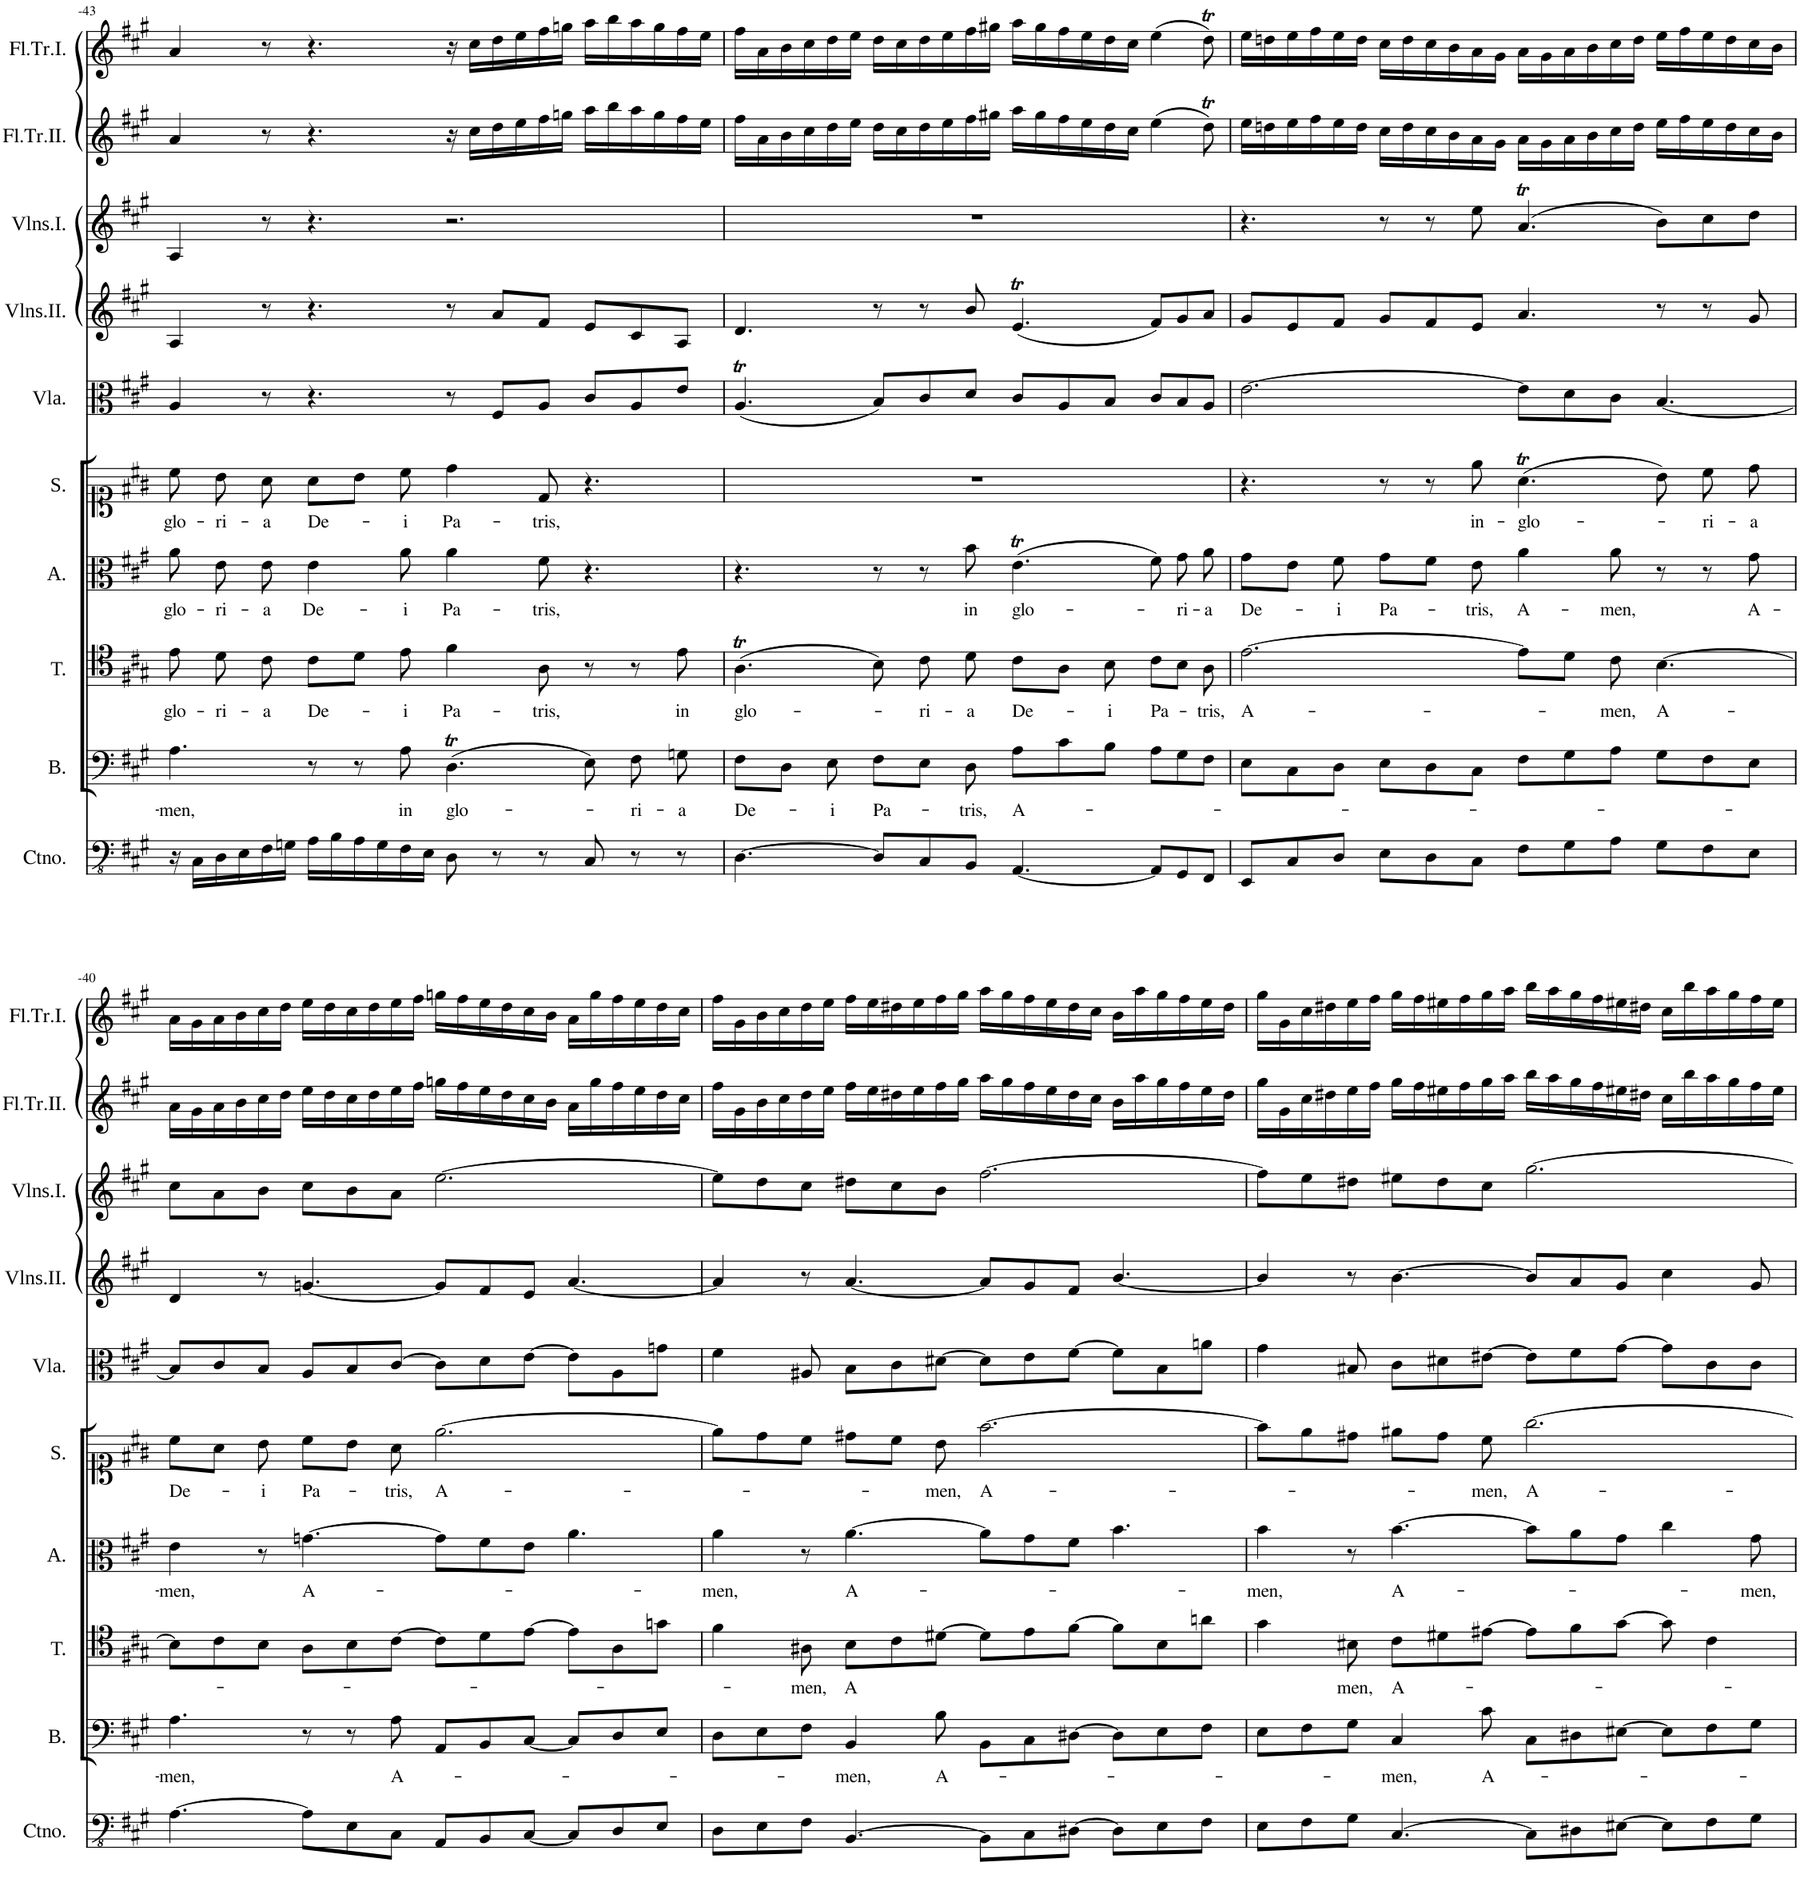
**kern	**kern	**text	**kern	**text	**kern	**text	**kern	**text	**kern	**kern	**kern	**kern	**kern
*part10	*part9	*part9	*part8	*part8	*part7	*part7	*part6	*part6	*part5	*part4	*part3	*part2	*part1
*staff10	*staff9	*staff9	*staff8	*staff8	*staff7	*staff7	*staff6	*staff6	*staff5	*staff4	*staff3	*staff2	*staff1
*I"Continuo.	*I"Basso.	*	*I"Tenore.	*	*I"Alto.	*	*I"Soprano.	*	*I"Viola	*I"Violino II.	*I"Violino I.	*I"Flauto Traverso II.	*I"Flauto Traverso I.
*I'Ctno.	*I'B.	*	*I'T.	*	*I'A.	*	*I'S.	*	*I'Vla.	*	*	*I'Fl.Tr.II.	*I'Fl.Tr.I.
!!LO:PB:g=z
*clefFv4	*clefF4	*	*clefC4	*	*clefC3	*	*clefC1	*	*clefC3	*clefG2	*clefG2	*clefG2	*clefG2
*k[f#c#g#]	*k[f#c#g#]	*	*k[f#c#g#]	*	*k[f#c#g#]	*	*k[f#c#g#]	*	*k[f#c#g#]	*k[f#c#g#]	*k[f#c#g#]	*k[f#c#g#]	*k[f#c#g#]
*M12/8	*M12/8	*	*M12/8	*	*M12/8	*	*M12/8	*	*M12/8	*M12/8	*M12/8	*M12/8	*M12/8
=43-	=43-	=43-	=43-	=43-	=43-	=43-	=43-	=43-	=43-	=43-	=43-	=43-	=43-
!	!	!LO:LY:b	!	!LO:LY:b	!	!LO:LY:b	!	!LO:LY:b	!	!	!	!	!
16r	4.A\	men,	8e\	glo-	8a\	glo-	8cc#\	glo-	4A/	4A/	4A/	4a/	4a/
16CC#\LL	.	.	.	.	.	.	.	.	.	.	.	.	.
!	!	!	!	!LO:LY:b	!	!LO:LY:b	!	!LO:LY:b	!	!	!	!	!
16DD\	.	.	8d\	-ri-	8e\	-ri-	8b\	-ri-	.	.	.	.	.
16EE\	.	.	.	.	.	.	.	.	.	.	.	.	.
!	!	!	!	!LO:LY:b	!	!LO:LY:b	!	!LO:LY:b	!	!	!	!	!
16FF#\	.	.	8c#\	-a	8e\	-a	8a\	-a	8r	8r	8r	8r	8r
16GGn\JJ	.	.	.	.	.	.	.	.	.	.	.	.	.
!	!	!	!	!LO:LY:b	!	!LO:LY:b	!	!LO:LY:b	!	!	!	!	!
16AA\LL	8r	.	8c#\L	De-	4e\	De-	8a\L	De-	4.r	4.r	4.r	4.r	4.r
16BB\	.	.	.	.	.	.	.	.	.	.	.	.	.
16AA\	8r	.	8d\J	.	.	.	8b\J	.	.	.	.	.	.
16GG\	.	.	.	.	.	.	.	.	.	.	.	.	.
!	!	!LO:LY:b	!	!LO:LY:b	!	!LO:LY:b	!	!LO:LY:b	!	!	!	!	!
16FF#\	8A\	in	8e\	-i	8a\	-i	8cc#\	-i	.	.	.	.	.
16EE\JJ	.	.	.	.	.	.	.	.	.	.	.	.	.
!	!	!LO:LY:b	!	!LO:LY:b	!	!LO:LY:b	!	!LO:LY:b	!	!	!	!	!
8DD\	(4.DT\	glo-	4f#\	Pa-	4a\	Pa-	4dd\	Pa-	8r	8r	2.r	16r	16r
.	.	.	.	.	.	.	.	.	.	.	.	16cc#\LL	16cc#\LL
8r	.	.	.	.	.	.	.	.	8F#/L	8a/L	.	16dd\	16dd\
.	.	.	.	.	.	.	.	.	.	.	.	16ee\	16ee\
!	!	!	!	!LO:LY:b	!	!LO:LY:b	!	!LO:LY:b	!	!	!	!	!
8r	.	.	8A\	-tris,	8f#\	-tris,	8d/	-tris,	8A/J	8f#/J	.	16ff#\	16ff#\
.	.	.	.	.	.	.	.	.	.	.	.	16ggn\JJ	16ggn\JJ
8CC#/	8E\)	.	8r	.	4.r	.	4.r	.	8c#/L	8e/L	.	16aa\LL	16aa\LL
.	.	.	.	.	.	.	.	.	.	.	.	16bb\	16bb\
!	!	!LO:LY:b	!	!	!	!	!	!	!	!	!	!	!
8r	8F#\	-ri-	8r	.	.	.	.	.	8A/	8c#/	.	16aa\	16aa\
.	.	.	.	.	.	.	.	.	.	.	.	16gg\	16gg\
!	!	!LO:LY:b	!	!LO:LY:b	!	!	!	!	!	!	!	!	!
8r	8Gn\	-a	8e\	in	.	.	.	.	8e/J	8A/J	.	16ff#\	16ff#\
.	.	.	.	.	.	.	.	.	.	.	.	16ee\JJ	16ee\JJ
=42-	=42-	=42-	=42-	=42-	=42-	=42-	=42-	=42-	=42-	=42-	=42-	=42-	=42-
!	!	!LO:LY:b	!	!LO:LY:b	!	!	!	!	!	!	!	!	!
[4.DD\	8F#\L	De-	(4.AT\	glo-	4.r	.	1.r	.	(4.AT/	4.d/	1.r	16ff#\LL	16ff#\LL
.	.	.	.	.	.	.	.	.	.	.	.	16a\	16a\
.	8D\J	.	.	.	.	.	.	.	.	.	.	16b\	16b\
.	.	.	.	.	.	.	.	.	.	.	.	16cc#\	16cc#\
!	!	!LO:LY:b	!	!	!	!	!	!	!	!	!	!	!
.	8E\	-i	.	.	.	.	.	.	.	.	.	16dd\	16dd\
.	.	.	.	.	.	.	.	.	.	.	.	16ee\JJ	16ee\JJ
!	!	!LO:LY:b	!	!	!	!	!	!	!	!	!	!	!
8DD/L]	8F#\L	Pa-	8B\)	.	8r	.	.	.	8B/L)	8r	.	16dd\LL	16dd\LL
.	.	.	.	.	.	.	.	.	.	.	.	16cc#\	16cc#\
!	!	!	!	!LO:LY:b	!	!	!	!	!	!	!	!	!
8CC#/	8E\J	.	8c#\	-ri-	8r	.	.	.	8c#/	8r	.	16dd\	16dd\
.	.	.	.	.	.	.	.	.	.	.	.	16ee\	16ee\
!	!	!LO:LY:b	!	!LO:LY:b	!	!LO:LY:b	!	!	!	!	!	!	!
8BBB/J	8D\	-tris,	8d\	-a	8b\	in	.	.	8d/J	8b/	.	16ff#\	16ff#\
.	.	.	.	.	.	.	.	.	.	.	.	16gg#X\JJ	16gg#X\JJ
!	!	!LO:LY:b	!	!LO:LY:b	!	!LO:LY:b	!	!	!	!	!	!	!
[4.AAA/	8A\L	A-	8c#\L	De-	(4.eT\	glo-	.	.	8c#/L	(4.eT/	.	16aa\LL	16aa\LL
.	.	.	.	.	.	.	.	.	.	.	.	16gg#\	16gg#\
.	8c#\	.	8A\J	.	.	.	.	.	8A/	.	.	16ff#\	16ff#\
.	.	.	.	.	.	.	.	.	.	.	.	16ee\	16ee\
!	!	!	!	!LO:LY:b	!	!	!	!	!	!	!	!	!
.	8B\J	.	8B\	-i	.	.	.	.	8B/J	.	.	16dd\	16dd\
.	.	.	.	.	.	.	.	.	.	.	.	16cc#\JJ	16cc#\JJ
!	!	!	!	!LO:LY:b	!	!	!	!	!	!	!	!	!
8AAA/L]	8A\L	.	8c#\L	Pa-	8f#\)	.	.	.	8c#/L	8f#/L)	.	(4ee\	(4ee\
!	!	!	!	!	!	!LO:LY:b	!	!	!	!	!	!	!
8GGG#/	8G#\	.	8B\J	.	8g#\	-ri-	.	.	8B/	8g#/	.	.	.
!	!	!	!	!LO:LY:b	!	!LO:LY:b	!	!	!	!	!	!	!
8FFF#/J	8F#\J	.	8A\	-tris,	8a\	-a	.	.	8A/J	8a/J	.	8ddT\)	8ddT\)
=41-	=41-	=41-	=41-	=41-	=41-	=41-	=41-	=41-	=41-	=41-	=41-	=41-	=41-
!	!	!	!	!LO:LY:b	!	!LO:LY:b	!	!	!	!	!	!	!
8EEE/L	8E\L	.	[2.e\	A-	8g#\L	De-	4.r	.	[2.e\	8g#/L	4.r	16ee\LL	16ee\LL
.	.	.	.	.	.	.	.	.	.	.	.	16ddn\	16ddn\
8CC#/	8C#\	.	.	.	8e\J	.	.	.	.	8e/	.	16ee\	16ee\
.	.	.	.	.	.	.	.	.	.	.	.	16ff#\	16ff#\
!	!	!	!	!	!	!LO:LY:b	!	!	!	!	!	!	!
8DD/J	8D\J	.	.	.	8f#\	-i	.	.	.	8f#/J	.	16ee\	16ee\
.	.	.	.	.	.	.	.	.	.	.	.	16dd\JJ	16dd\JJ
!	!	!	!	!	!	!LO:LY:b	!	!	!	!	!	!	!
8EE\L	8E\L	.	.	.	8g#\L	Pa-	8r	.	.	8g#/L	8r	16cc#\LL	16cc#\LL
.	.	.	.	.	.	.	.	.	.	.	.	16dd\	16dd\
8DD\	8D\	.	.	.	8f#\J	.	8r	.	.	8f#/	8r	16cc#\	16cc#\
.	.	.	.	.	.	.	.	.	.	.	.	16b\	16b\
!	!	!	!	!	!	!LO:LY:b	!	!LO:LY:b	!	!	!	!	!
8CC#\J	8C#\J	.	.	.	8e\	-tris,	8ee\	in-	.	8e/J	8ee\	16a\	16a\
.	.	.	.	.	.	.	.	.	.	.	.	16g#\JJ	16g#\JJ
!	!	!	!	!	!	!LO:LY:b	!	!LO:LY:b	!	!	!	!	!
8FF#\L	8F#\L	.	8e\L]	.	4a\	A-	(4.aT\	glo-	8e\L]	4.a/	(4.aT/	16a\LL	16a\LL
.	.	.	.	.	.	.	.	.	.	.	.	16g#\	16g#\
8GG#\	8G#\	.	8d\J	.	.	.	.	.	8d\	.	.	16a\	16a\
.	.	.	.	.	.	.	.	.	.	.	.	16b\	16b\
!	!	!	!	!LO:LY:b	!	!LO:LY:b	!	!	!	!	!	!	!
8AA\J	8A\J	.	8c#\	men,	8a\	-men,	.	.	8c#\J	.	.	16cc#\	16cc#\
.	.	.	.	.	.	.	.	.	.	.	.	16dd\JJ	16dd\JJ
!	!	!	!	!LO:LY:b	!	!	!	!	!	!	!	!	!
8GG#\L	8G#\L	.	[4.B\	A-	8r	.	8b\)	.	[4.B/	8r	8b\L)	16ee\LL	16ee\LL
.	.	.	.	.	.	.	.	.	.	.	.	16ff#\	16ff#\
!	!	!	!	!	!	!	!	!LO:LY:b	!	!	!	!	!
8FF#\	8F#\	.	.	.	8r	.	8cc#\	-ri-	.	8r	8cc#\	16ee\	16ee\
.	.	.	.	.	.	.	.	.	.	.	.	16dd\	16dd\
!	!	!	!	!	!	!LO:LY:b	!	!LO:LY:b	!	!	!	!	!
8EE\J	8E\J	.	.	.	8g#\	A-	8dd\	-a	.	8g#/	8dd\J	16cc#\	16cc#\
.	.	.	.	.	.	.	.	.	.	.	.	16b\JJ	16b\JJ
!!LO:LB:g=z
=40-	=40-	=40-	=40-	=40-	=40-	=40-	=40-	=40-	=40-	=40-	=40-	=40-	=40-
!	!	!LO:LY:b	!	!	!	!LO:LY:b	!	!LO:LY:b	!	!	!	!	!
[4.AA\	4.A\	men,	8B\L]	.	4e\	-men,	8cc#\L	De-	8B/L]	4d/	8cc#\L	16a\LL	16a\LL
.	.	.	.	.	.	.	.	.	.	.	.	16g#\	16g#\
.	.	.	8c#\	.	.	.	8a\J	.	8c#/	.	8a\	16a\	16a\
.	.	.	.	.	.	.	.	.	.	.	.	16b\	16b\
!	!	!	!	!	!	!	!	!LO:LY:b	!	!	!	!	!
.	.	.	8B\J	.	8r	.	8b\	-i	8B/J	8r	8b\J	16cc#\	16cc#\
.	.	.	.	.	.	.	.	.	.	.	.	16dd\JJ	16dd\JJ
!	!	!	!	!	!	!LO:LY:b	!	!LO:LY:b	!	!	!	!	!
8AA\L]	8r	.	8A\L	.	[4.gn\	A-	8cc#\L	Pa-	8A/L	[4.gn/	8cc#\L	16ee\LL	16ee\LL
.	.	.	.	.	.	.	.	.	.	.	.	16dd\	16dd\
8EE\	8r	.	8B\	.	.	.	8b\J	.	8B/	.	8b\	16cc#\	16cc#\
.	.	.	.	.	.	.	.	.	.	.	.	16dd\	16dd\
!	!	!LO:LY:b	!	!	!	!	!	!LO:LY:b	!	!	!	!	!
8CC#\J	8A\	A-	[8c#\J	.	.	.	8a\	-tris,	[8c#/J	.	8a\J	16ee\	16ee\
.	.	.	.	.	.	.	.	.	.	.	.	16ff#\JJ	16ff#\JJ
!	!	!	!	!	!	!	!	!LO:LY:b	!	!	!	!	!
8AAA/L	8AA/L	.	8c#\L]	.	8g\L]	.	[2.ee\	A-	8c#\L]	8g/L]	[2.ee\	16ggn\LL	16ggn\LL
.	.	.	.	.	.	.	.	.	.	.	.	16ff#\	16ff#\
8BBB/	8BB/	.	8d\	.	8f#\	.	.	.	8d\	8f#/	.	16ee\	16ee\
.	.	.	.	.	.	.	.	.	.	.	.	16dd\	16dd\
[8CC#/J	[8C#/J	.	[8e\J	.	8e\J	.	.	.	[8e\J	8e/J	.	16cc#\	16cc#\
.	.	.	.	.	.	.	.	.	.	.	.	16b\JJ	16b\JJ
8CC#/L]	8C#/L]	.	8e\L]	.	4.a\	.	.	.	8e\L]	[4.a/	.	16a\LL	16a\LL
.	.	.	.	.	.	.	.	.	.	.	.	16gg\	16gg\
8DD/	8D/	.	8A\	.	.	.	.	.	8A\	.	.	16ff#\	16ff#\
.	.	.	.	.	.	.	.	.	.	.	.	16ee\	16ee\
8EE/J	8E/J	.	8gn\J	.	.	.	.	.	8gn\J	.	.	16dd\	16dd\
.	.	.	.	.	.	.	.	.	.	.	.	16cc#\JJ	16cc#\JJ
=39-	=39-	=39-	=39-	=39-	=39-	=39-	=39-	=39-	=39-	=39-	=39-	=39-	=39-
!	!	!	!	!	!	!LO:LY:b	!	!	!	!	!	!	!
8DD\L	8D\L	.	4f#\	.	4a\	men,	8ee\L]	.	4f#\	4a/]	8ee\L]	16ff#\LL	16ff#\LL
.	.	.	.	.	.	.	.	.	.	.	.	16g#\	16g#\
8EE\	8E\	.	.	.	.	.	8dd\	.	.	.	8dd\	16b\	16b\
.	.	.	.	.	.	.	.	.	.	.	.	16cc#\	16cc#\
!	!	!	!	!LO:LY:b	!	!	!	!	!	!	!	!	!
8FF#\J	8F#\J	.	8A#X\	men,	8r	.	8cc#\J	.	8A#X/	8r	8cc#\J	16dd\	16dd\
.	.	.	.	.	.	.	.	.	.	.	.	16ee\JJ	16ee\JJ
!	!	!LO:LY:b	!	!LO:LY:b	!	!LO:LY:b	!	!	!	!	!	!	!
[4.BBB/	4BB/	men,	8B\L	A	[4.a\	A-	8dd#X\L	.	8B\L	[4.a/	8dd#X\L	16ff#\LL	16ff#\LL
.	.	.	.	.	.	.	.	.	.	.	.	16ee\	16ee\
.	.	.	8c#\	.	.	.	8cc#\J	.	8c#\	.	8cc#\	16dd#X\	16dd#X\
.	.	.	.	.	.	.	.	.	.	.	.	16ee\	16ee\
!	!	!LO:LY:b	!	!	!	!	!	!LO:LY:b	!	!	!	!	!
.	8B\	A-	[8d#X\J	.	.	.	8b\	men,	[8d#X\J	.	8b\J	16ff#\	16ff#\
.	.	.	.	.	.	.	.	.	.	.	.	16gg#\JJ	16gg#\JJ
!	!	!	!	!	!	!	!	!LO:LY:b	!	!	!	!	!
8BBB\L]	8BB\L	.	8d#\L]	.	8a\L]	.	[2.ff#\	A-	8d#\L]	8a/L]	[2.ff#\	16aa\LL	16aa\LL
.	.	.	.	.	.	.	.	.	.	.	.	16gg#\	16gg#\
8CC#\	8C#\	.	8e\	.	8g#\	.	.	.	8e\	8g#/	.	16ff#\	16ff#\
.	.	.	.	.	.	.	.	.	.	.	.	16ee\	16ee\
[8DD#X\J	[8D#X\J	.	[8f#\J	.	8f#\J	.	.	.	[8f#\J	8f#/J	.	16dd#\	16dd#\
.	.	.	.	.	.	.	.	.	.	.	.	16cc#\JJ	16cc#\JJ
8DD#\L]	8D#\L]	.	8f#\L]	.	4.b\	.	.	.	8f#\L]	[4.b/	.	16b\LL	16b\LL
.	.	.	.	.	.	.	.	.	.	.	.	16aa\	16aa\
8EE\	8E\	.	8B\	.	.	.	.	.	8B\	.	.	16gg#\	16gg#\
.	.	.	.	.	.	.	.	.	.	.	.	16ff#\	16ff#\
8FF#\J	8F#\J	.	8an\J	.	.	.	.	.	8an\J	.	.	16ee\	16ee\
.	.	.	.	.	.	.	.	.	.	.	.	16dd#\JJ	16dd#\JJ
=38-	=38-	=38-	=38-	=38-	=38-	=38-	=38-	=38-	=38-	=38-	=38-	=38-	=38-
!	!	!	!	!	!	!LO:LY:b	!	!	!	!	!	!	!
8EE\L	8E\L	.	4g#\	.	4b\	men,	8ff#\L]	.	4g#\	4b/]	8ff#\L]	16gg#\LL	16gg#\LL
.	.	.	.	.	.	.	.	.	.	.	.	16g#\	16g#\
8FF#\	8F#\	.	.	.	.	.	8ee\	.	.	.	8ee\	16cc#\	16cc#\
.	.	.	.	.	.	.	.	.	.	.	.	16dd#X\	16dd#X\
!	!	!	!	!LO:LY:b	!	!	!	!	!	!	!	!	!
8GG#\J	8G#\J	.	8B#X\	men,	8r	.	8dd#X\J	.	8B#X/	8r	8dd#X\J	16ee\	16ee\
.	.	.	.	.	.	.	.	.	.	.	.	16ff#\JJ	16ff#\JJ
!	!	!LO:LY:b	!	!LO:LY:b	!	!LO:LY:b	!	!	!	!	!	!	!
[4.CC#/	4C#/	men,	8c#\L	A-	[4.b\	A-	8ee#X\L	.	8c#\L	[4.b\	8ee#X\L	16gg#\LL	16gg#\LL
.	.	.	.	.	.	.	.	.	.	.	.	16ff#\	16ff#\
.	.	.	8d#X\	.	.	.	8dd#\J	.	8d#X\	.	8dd#\	16ee#X\	16ee#X\
.	.	.	.	.	.	.	.	.	.	.	.	16ff#\	16ff#\
!	!	!LO:LY:b	!	!	!	!	!	!LO:LY:b	!	!	!	!	!
.	8c#\	A-	[8e#X\J	.	.	.	8cc#\	men,	[8e#X\J	.	8cc#\J	16gg#\	16gg#\
.	.	.	.	.	.	.	.	.	.	.	.	16aa\JJ	16aa\JJ
!	!	!	!	!	!	!	!	!LO:LY:b	!	!	!	!	!
8CC#\L]	8C#\L	.	8e#\L]	.	8b\L]	.	[2.gg#\	A-	8e#\L]	8b/L]	[2.gg#\	16bb\LL	16bb\LL
.	.	.	.	.	.	.	.	.	.	.	.	16aa\	16aa\
8DD#X\	8D#X\	.	8f#\	.	8a\	.	.	.	8f#\	8a/	.	16gg#\	16gg#\
.	.	.	.	.	.	.	.	.	.	.	.	16ff#\	16ff#\
[8EE#X\J	[8E#X\J	.	[8g#\J	.	8g#\J	.	.	.	[8g#\J	8g#/J	.	16ee#X\	16ee#X\
.	.	.	.	.	.	.	.	.	.	.	.	16dd#X\JJ	16dd#X\JJ
8EE#\L]	8E#\L]	.	8g#\]	.	4cc#\	.	.	.	8g#\L]	4cc#\	.	16cc#\LL	16cc#\LL
.	.	.	.	.	.	.	.	.	.	.	.	16bb\	16bb\
8FF#\	8F#\	.	4c#\	.	.	.	.	.	8c#\	.	.	16aa\	16aa\
.	.	.	.	.	.	.	.	.	.	.	.	16gg#\	16gg#\
!	!	!	!	!	!	!LO:LY:b	!	!	!	!	!	!	!
8GG#\J	8G#\J	.	.	.	8g#\	men,	.	.	8c#\J	8g#/	.	16ff#\	16ff#\
.	.	.	.	.	.	.	.	.	.	.	.	16ee#\JJ	16ee#\JJ
=	=	=	=	=	=	=	=	=	=	=	=	=	=
*-	*-	*-	*-	*-	*-	*-	*-	*-	*-	*-	*-	*-	*-
